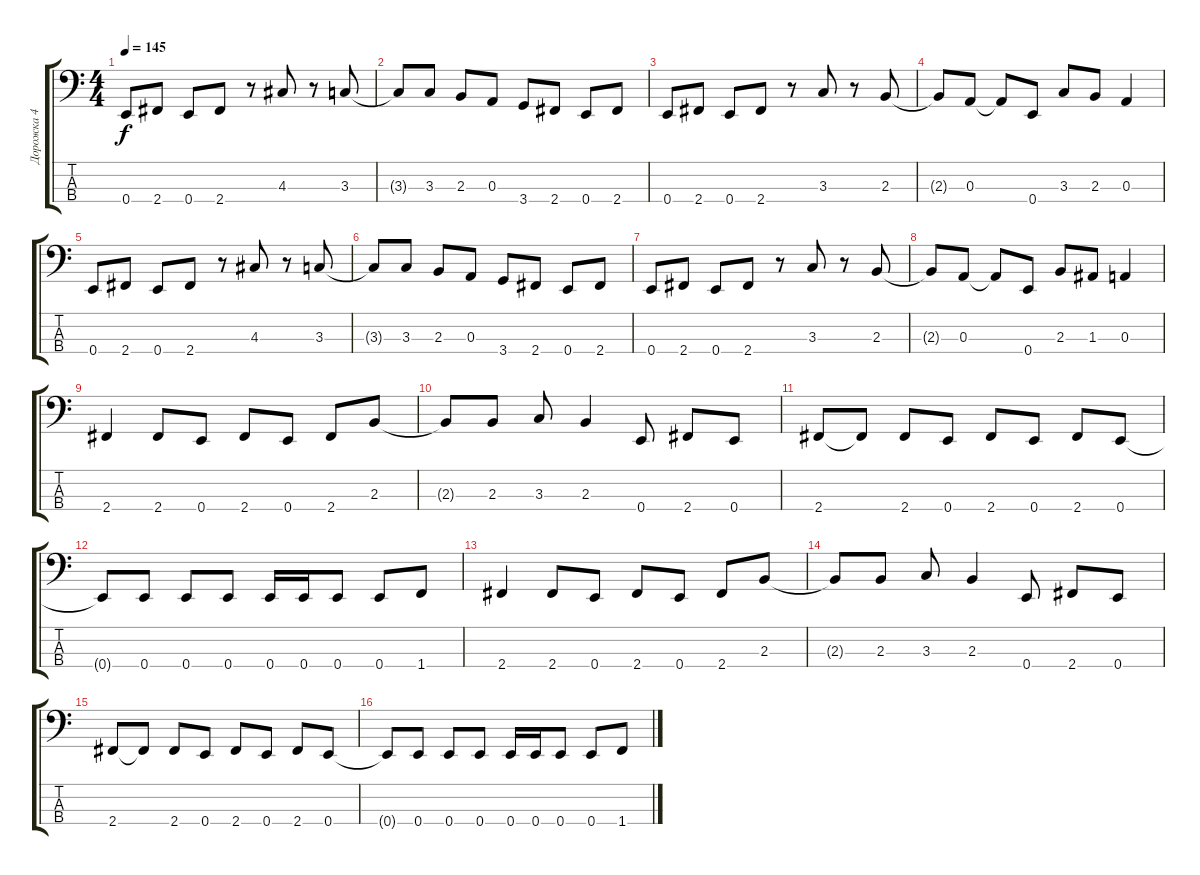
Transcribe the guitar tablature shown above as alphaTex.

\track ("Дорожка 4" "Дорожка 4") {instrument electricbassfinger}
\staff {score tabs}
\tuning (G2 D2 A1 E1) {hide}
\ts (4 4)
\tempo 145
\clef f4
\ks c
0.4.8{dy f} 2.4.8 0.4.8 2.4.8 r.8 4.3.8 r.8 3.3.8 |
3.3{t}.8 3.3.8 2.3.8 0.3.8 3.4.8 2.4.8 0.4.8 2.4.8 |
0.4.8 2.4.8 0.4.8 2.4.8 r.8 3.3.8 r.8 2.3.8 |
2.3{t}.8 0.3.8 0.3{t}.8 0.4.8 3.3.8 2.3.8 0.3.4 |
0.4.8 2.4.8 0.4.8 2.4.8 r.8 4.3.8 r.8 3.3.8 |
3.3{t}.8 3.3.8 2.3.8 0.3.8 3.4.8 2.4.8 0.4.8 2.4.8 |
0.4.8 2.4.8 0.4.8 2.4.8 r.8 3.3.8 r.8 2.3.8 |
2.3{t}.8 0.3.8 0.3{t}.8 0.4.8 2.3.8 1.3.8 0.3.4 |
2.4.4 2.4.8 0.4.8 2.4.8 0.4.8 2.4.8 2.3.8 |
2.3{t}.8 2.3.8 3.3.8 2.3.4 0.4.8 2.4.8 0.4.8 |
2.4.8 2.4{t}.8 2.4.8 0.4.8 2.4.8 0.4.8 2.4.8 0.4.8 |
0.4{t}.8 0.4.8 0.4.8 0.4.8 0.4.16 0.4.16 0.4.8 0.4.8 1.4.8 |
2.4.4 2.4.8 0.4.8 2.4.8 0.4.8 2.4.8 2.3.8 |
2.3{t}.8 2.3.8 3.3.8 2.3.4 0.4.8 2.4.8 0.4.8 |
2.4.8 2.4{t}.8 2.4.8 0.4.8 2.4.8 0.4.8 2.4.8 0.4.8 |
0.4{t}.8 0.4.8 0.4.8 0.4.8 0.4.16 0.4.16 0.4.8 0.4.8 1.4.8
